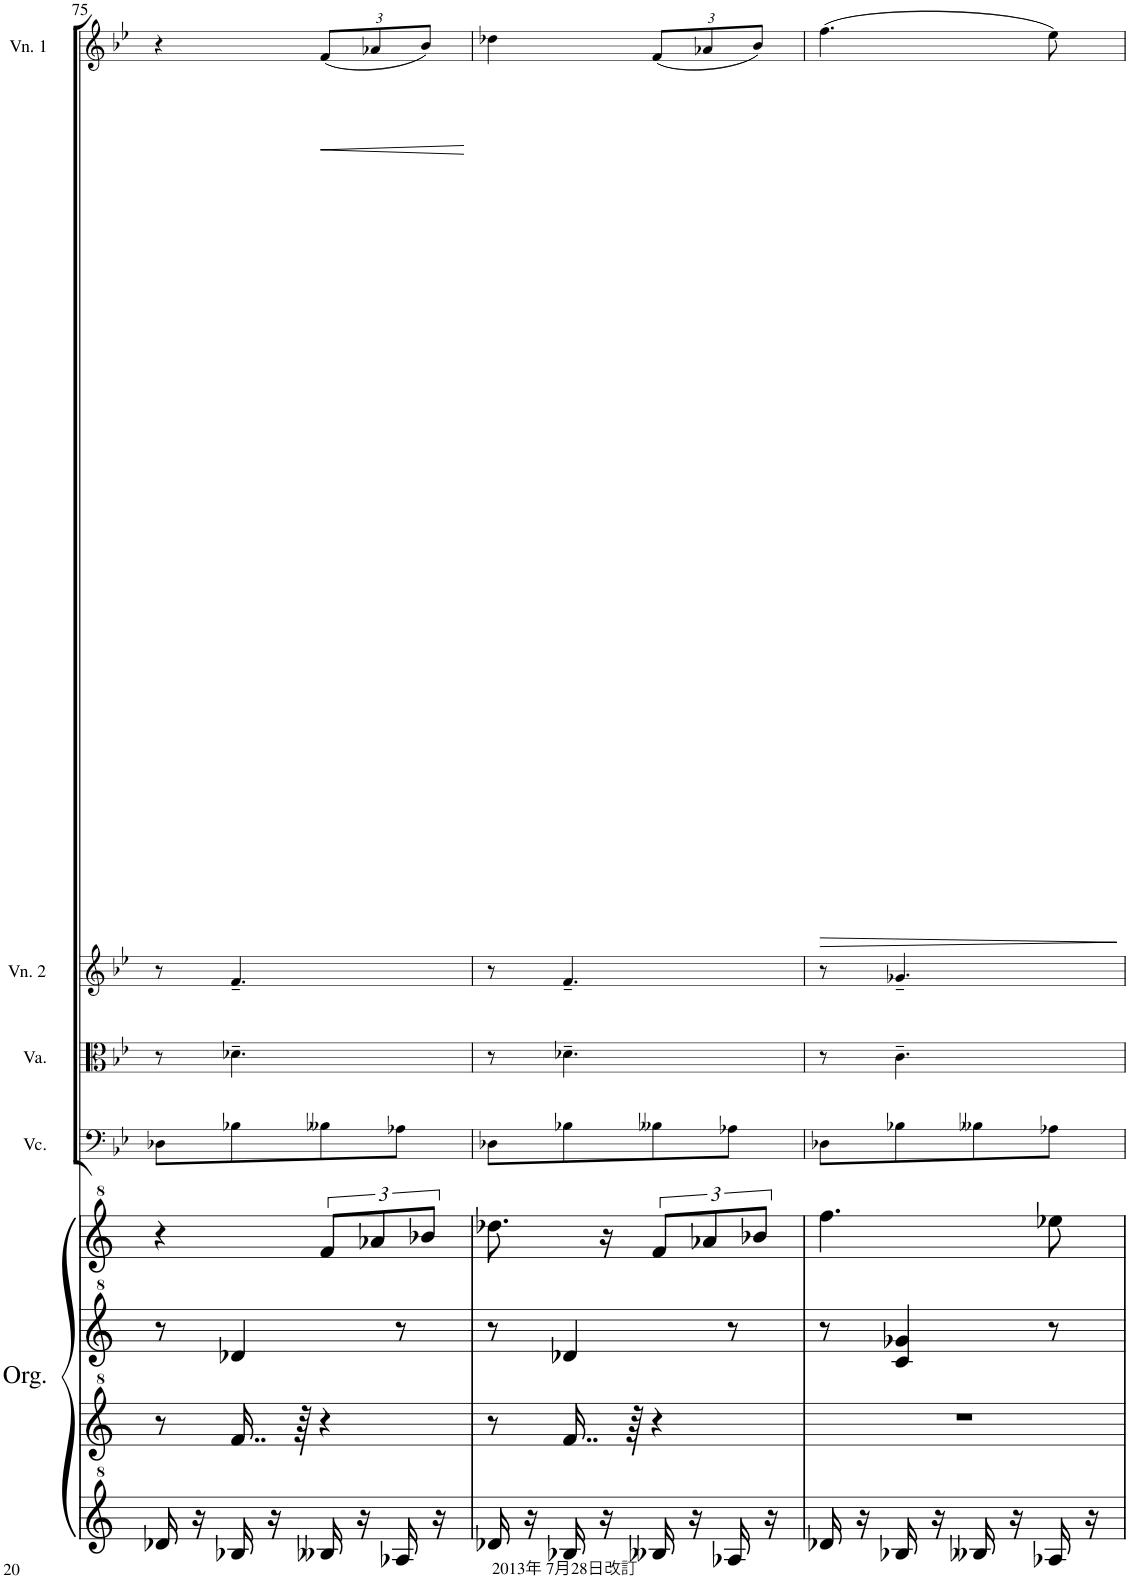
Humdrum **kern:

**kern	**kern	**kern	**kern	**kern	**kern	**kern	**kern	**dynam
*part5	*part5	*part5	*part5	*part4	*part3	*part2	*part1	*part1
*staff8	*staff7	*staff6	*staff5	*staff4	*staff3	*staff2	*staff1	*staff1
*I"Organetta      with  25 stops	*	*	*	*I"Violoncello	*I"Viola	*I"Violin 2	*I"Violin 1	*
*I'Org.	*	*	*	*I'Vc.	*I'Va.	*I'Vn. 2	*I'Vn. 1	*
!!LO:PB:g=z
*clefG^2	*clefG^2	*clefG^2	*clefG^2	*clefF4	*clefC3	*clefG2	*clefG2	*
*k[]	*k[]	*k[]	*k[]	*k[b-e-]	*k[b-e-]	*k[b-e-]	*k[b-e-]	*
*M2/4	*M2/4	*M2/4	*M2/4	*M2/4	*M2/4	*M2/4	*M2/4	*
=75	=75	=75	=75	=75	=75	=75	=75	=75
16dd-X/	8r	8r	4r	8D-X\L	8r	8r	4r	.
16r	.	.	.	.	.	.	.	.
16b-X/	16..ff/	4dd-X/	.	8B-X\	4.d-X~\	4.f~/	.	.
16r	.	.	.	.	.	.	.	.
.	64r	.	.	.	.	.	.	.
*	*	*	*	*	*	*	*Xbrackettup	*
!	!	!	!	!	!	!	!	!LO:HP:b
16b--X/	4r	.	12ff/L	8B--X\	.	.	(12f/L	<
16r	.	.	.	.	.	.	.	.
.	.	.	12aa-X/	.	.	.	12a-X/	.
16a-X/	.	8r	.	8A-X\J	.	.	.	.
.	.	.	12bb-X/J	.	.	.	12b-/J)	.
16r	.	.	.	.	.	.	.	.
.	.	.	.	.	.	.	.	[
=76	=76	=76	=76	=76	=76	=76	=76	=76
16dd-X/	8r	8r	8.ddd-X\	8D-X\L	8r	8r	4dd-X\	.
16r	.	.	.	.	.	.	.	.
16b-X/	16..ff/	4dd-X/	.	8B-X\	4.d-X~\	4.f~/	.	.
16r	.	.	16r	.	.	.	.	.
.	64r	.	.	.	.	.	.	.
16b--X/	4r	.	12ff/L	8B--X\	.	.	(12f/L	.
16r	.	.	.	.	.	.	.	.
.	.	.	12aa-X/	.	.	.	12a-X/	.
16a-X/	.	8r	.	8A-X\J	.	.	.	.
.	.	.	12bb-X/J	.	.	.	12b-/J)	.
16r	.	.	.	.	.	.	.	.
=77	=77	=77	=77	=77	=77	=77	=77	=77
!	!	!	!	!	!	!	!	!LO:HP:b
16dd-X/	2r	8r	4.fff\	8D-X\L	8r	8r	(4.ff\	>
16r	.	.	.	.	.	.	.	.
16b-X/	.	4cc/ 4gg-X/	.	8B-X\	4.c~\	4.g-X~/	.	.
16r	.	.	.	.	.	.	.	.
16b--X/	.	.	.	8B--X\	.	.	.	.
16r	.	.	.	.	.	.	.	.
16a-X/	.	8r	8eee-X\	8A-X\J	.	.	8ee-\)	.
16r	.	.	.	.	.	.	.	.
.	.	.	.	.	.	.	.	]
=	=	=	=	=	=	=	=	=
*-	*-	*-	*-	*-	*-	*-	*-	*-
